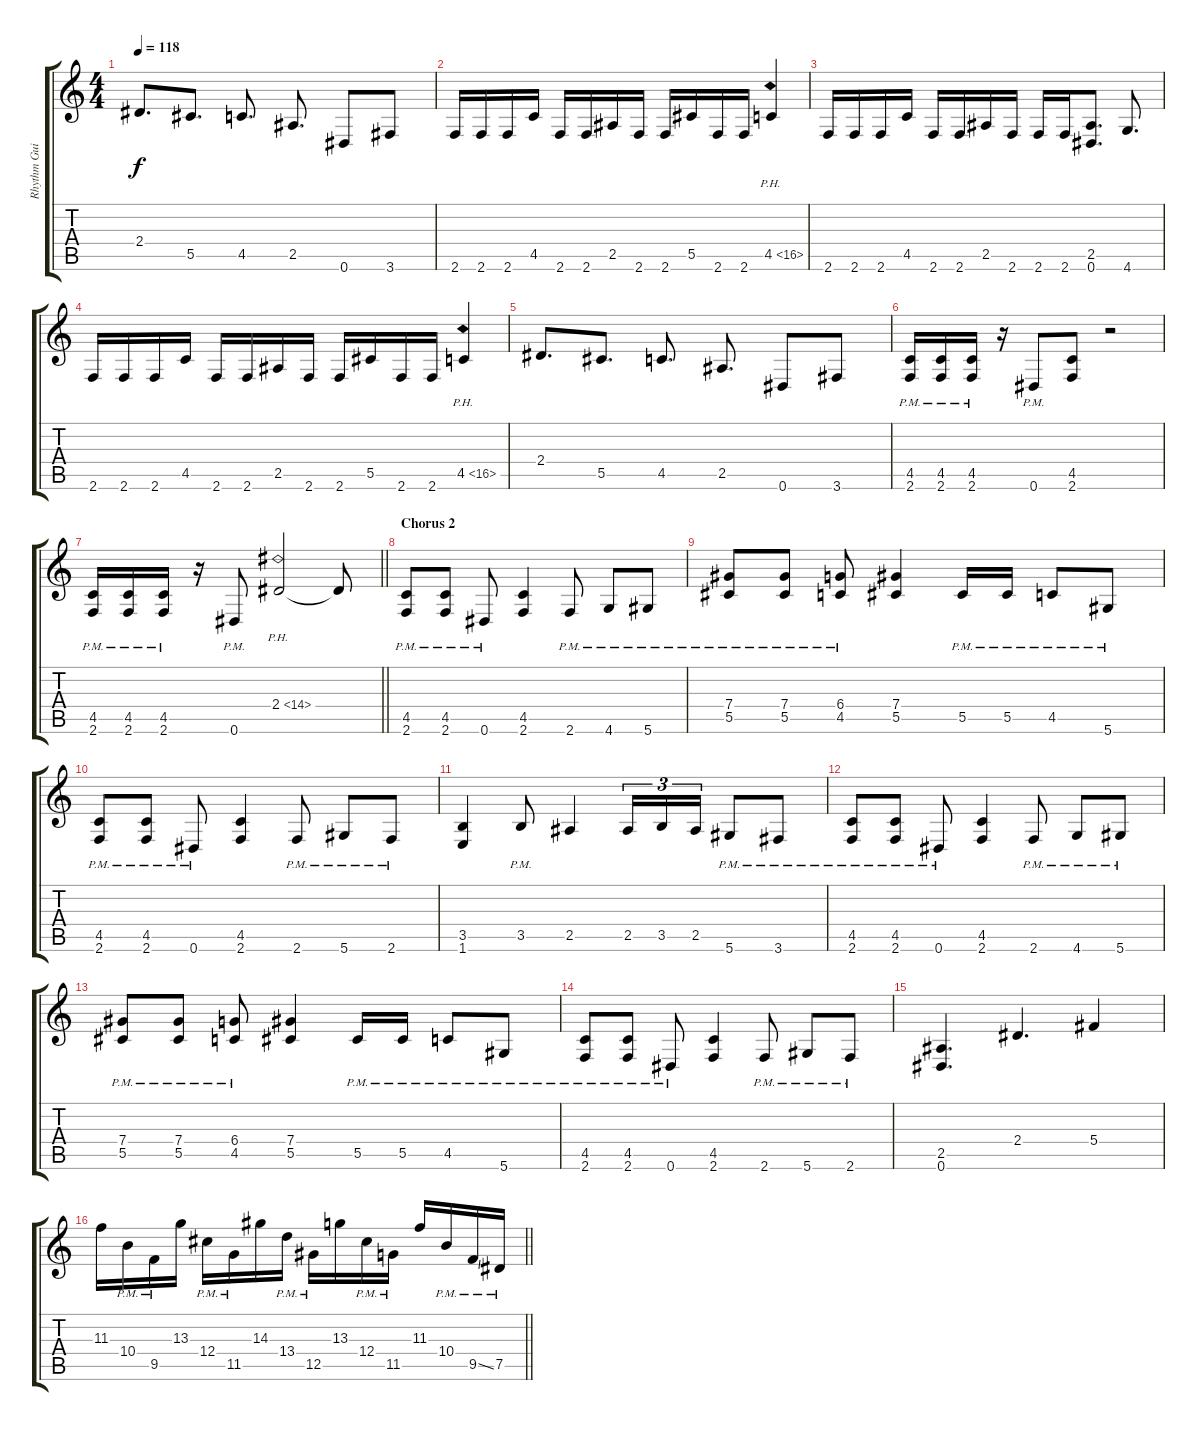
\track ("Rhythm Guitar" "Rhythm Gui") {instrument distortionguitar}
\staff {score tabs}
\tuning (Eb4 Bb3 Gb3 Db3 Ab2 Eb2) {hide}
\ts (4 4)
\tempo 118
\clef g2
\ks c
2.4.8{d dy f} 5.5.8{d} 4.5.8{d} 2.5.8{d} 0.6.8 3.6.8 |
2.6.16 2.6.16 2.6.16 4.5.16 2.6.16 2.6.16 2.5.16 2.6.16 2.6.16 5.5.16 2.6.16 2.6.16 4.5{ph 12}.4 |
2.6.16 2.6.16 2.6.16 4.5.16 2.6.16 2.6.16 2.5.16 2.6.16 2.6.16 2.6.16 (2.5 0.6).8{d} 4.6.8{d} |
2.6.16 2.6.16 2.6.16 4.5.16 2.6.16 2.6.16 2.5.16 2.6.16 2.6.16 5.5.16 2.6.16 2.6.16 4.5{ph 12}.4 |
2.4.8{d} 5.5.8{d} 4.5.8{d} 2.5.8{d} 0.6.8 3.6.8 |
(4.5 2.6{pm}).16 (4.5 2.6{pm}).16 (4.5 2.6{pm}).16 r.16 0.6{pm}.8 (4.5 2.6).8 r.2 |
\barLineRight lightlight
(4.5 2.6{pm}).16 (4.5 2.6{pm}).16 (4.5 2.6{pm}).16 r.16 0.6{pm}.8 2.4{ph 12}.2 2.4{t}.8 |
\section ("" "Chorus 2")
(4.5{pm} 2.6{pm}).8 (4.5{pm} 2.6{pm}).8 0.6{pm}.8 (4.5 2.6).4 2.6{pm}.8 4.6{pm}.8 5.6{pm}.8 |
(7.4{pm} 5.5{pm}).8 (7.4{pm} 5.5{pm}).8 (6.4{pm} 4.5{pm}).8 (7.4 5.5).4 5.5{pm}.16 5.5{pm}.16 4.5{pm}.8 5.6{pm}.8 |
(4.5{pm} 2.6{pm}).8 (4.5{pm} 2.6{pm}).8 0.6{pm}.8 (4.5 2.6).4 2.6{pm}.8 5.6{pm}.8 2.6{pm}.8 |
(3.5 1.6).4 3.5{pm}.8 2.5.4 2.5.16{tu (3 2)} 3.5.16{tu (3 2)} 2.5.16{tu (3 2)} 5.6{pm}.8 3.6{pm}.8 |
(4.5{pm} 2.6{pm}).8 (4.5{pm} 2.6{pm}).8 0.6{pm}.8 (4.5 2.6).4 2.6{pm}.8 4.6{pm}.8 5.6{pm}.8 |
(7.4{pm} 5.5{pm}).8 (7.4{pm} 5.5{pm}).8 (6.4{pm} 4.5{pm}).8 (7.4 5.5).4 5.5{pm}.16 5.5{pm}.16 4.5{pm}.8 5.6{pm}.8 |
(4.5{pm} 2.6{pm}).8 (4.5{pm} 2.6{pm}).8 0.6{pm}.8 (4.5 2.6).4 2.6{pm}.8 5.6{pm}.8 2.6{pm}.8 |
(2.5 0.6).4{d} 2.4.4{d} 5.4.4 |
\barLineRight lightlight
11.3.16 10.4{pm}.16 9.5{pm}.16 13.3.16 12.4{pm}.16 11.5{pm}.16 14.3.16 13.4{pm}.16 12.5{pm}.16 13.3.16 12.4{pm}.16 11.5{pm}.16 11.3.16 10.4{pm}.16 9.5{ss pm}.16 7.5{pm}.16
